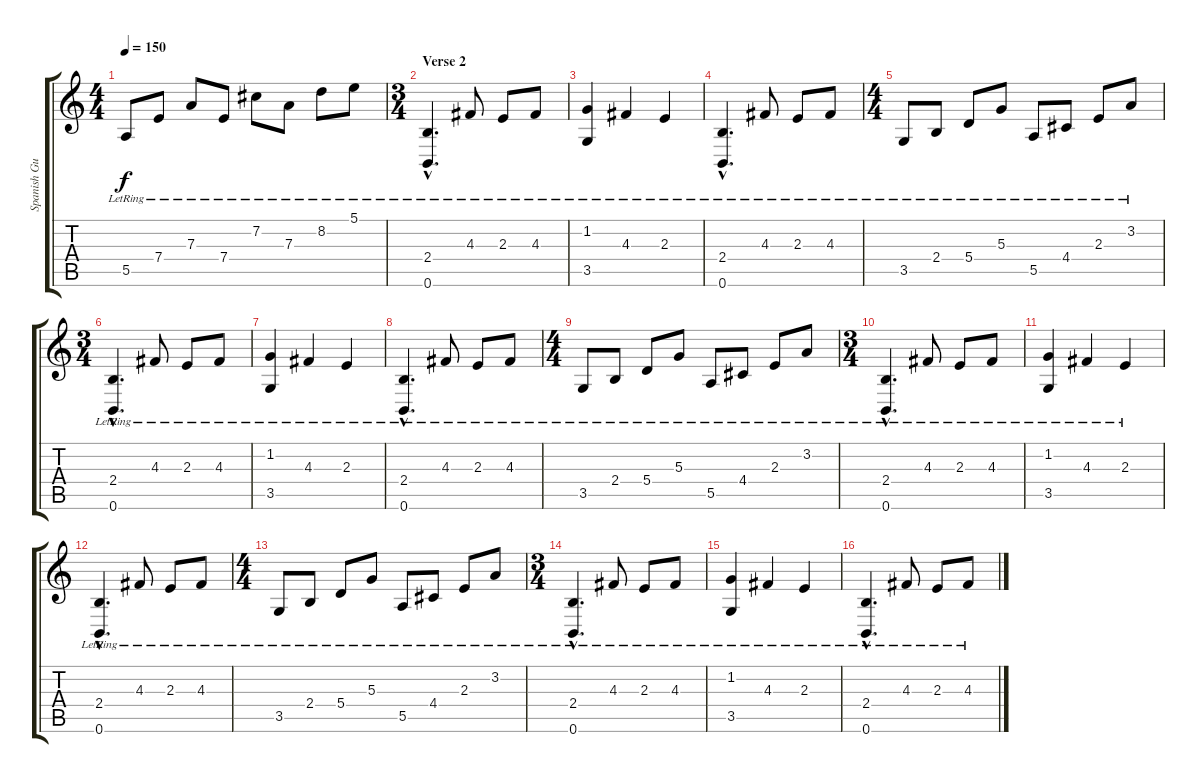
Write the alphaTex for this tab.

\track ("Spanish Guitar 1" "Spanish Gu") {instrument acousticguitarsteel}
\staff {score tabs}
\tuning (B3 Gb3 D3 A2 E2 B1) {hide}
\ts (4 4)
\tempo 150
\clef g2
\ks c
5.5{lr}.8{dy f} 7.4{lr}.8 7.3{lr}.8 7.4{lr}.8 7.2{lr}.8 7.3{lr}.8 8.2{lr}.8 5.1{lr}.8 |
\ts (3 4)
\section ("" "Verse 2")
(2.4{hac lr} 0.6{hac lr}).4{d} 4.3{lr}.8 2.3{lr}.8 4.3{lr}.8 |
(1.2{lr} 3.5{lr}).4 4.3{lr}.4 2.3{lr}.4 |
(2.4{hac lr} 0.6{hac lr}).4{d} 4.3{lr}.8 2.3{lr}.8 4.3{lr}.8 |
\ts (4 4)
3.5{lr}.8 2.4{lr}.8 5.4{lr}.8 5.3{lr}.8 5.5{lr}.8 4.4{lr}.8 2.3{lr}.8 3.2{lr}.8 |
\ts (3 4)
(2.4{hac lr} 0.6{hac lr}).4{d} 4.3{lr}.8 2.3{lr}.8 4.3{lr}.8 |
(1.2{lr} 3.5{lr}).4 4.3{lr}.4 2.3{lr}.4 |
(2.4{hac lr} 0.6{hac lr}).4{d} 4.3{lr}.8 2.3{lr}.8 4.3{lr}.8 |
\ts (4 4)
3.5{lr}.8 2.4{lr}.8 5.4{lr}.8 5.3{lr}.8 5.5{lr}.8 4.4{lr}.8 2.3{lr}.8 3.2{lr}.8 |
\ts (3 4)
(2.4{hac lr} 0.6{hac lr}).4{d} 4.3{lr}.8 2.3{lr}.8 4.3{lr}.8 |
(1.2{lr} 3.5{lr}).4 4.3{lr}.4 2.3{lr}.4 |
(2.4{hac lr} 0.6{hac lr}).4{d} 4.3{lr}.8 2.3{lr}.8 4.3{lr}.8 |
\ts (4 4)
3.5{lr}.8 2.4{lr}.8 5.4{lr}.8 5.3{lr}.8 5.5{lr}.8 4.4{lr}.8 2.3{lr}.8 3.2{lr}.8 |
\ts (3 4)
(2.4{hac lr} 0.6{hac lr}).4{d} 4.3{lr}.8 2.3{lr}.8 4.3{lr}.8 |
(1.2{lr} 3.5{lr}).4 4.3{lr}.4 2.3{lr}.4 |
(2.4{hac lr} 0.6{hac lr}).4{d} 4.3{lr}.8 2.3{lr}.8 4.3{lr}.8
